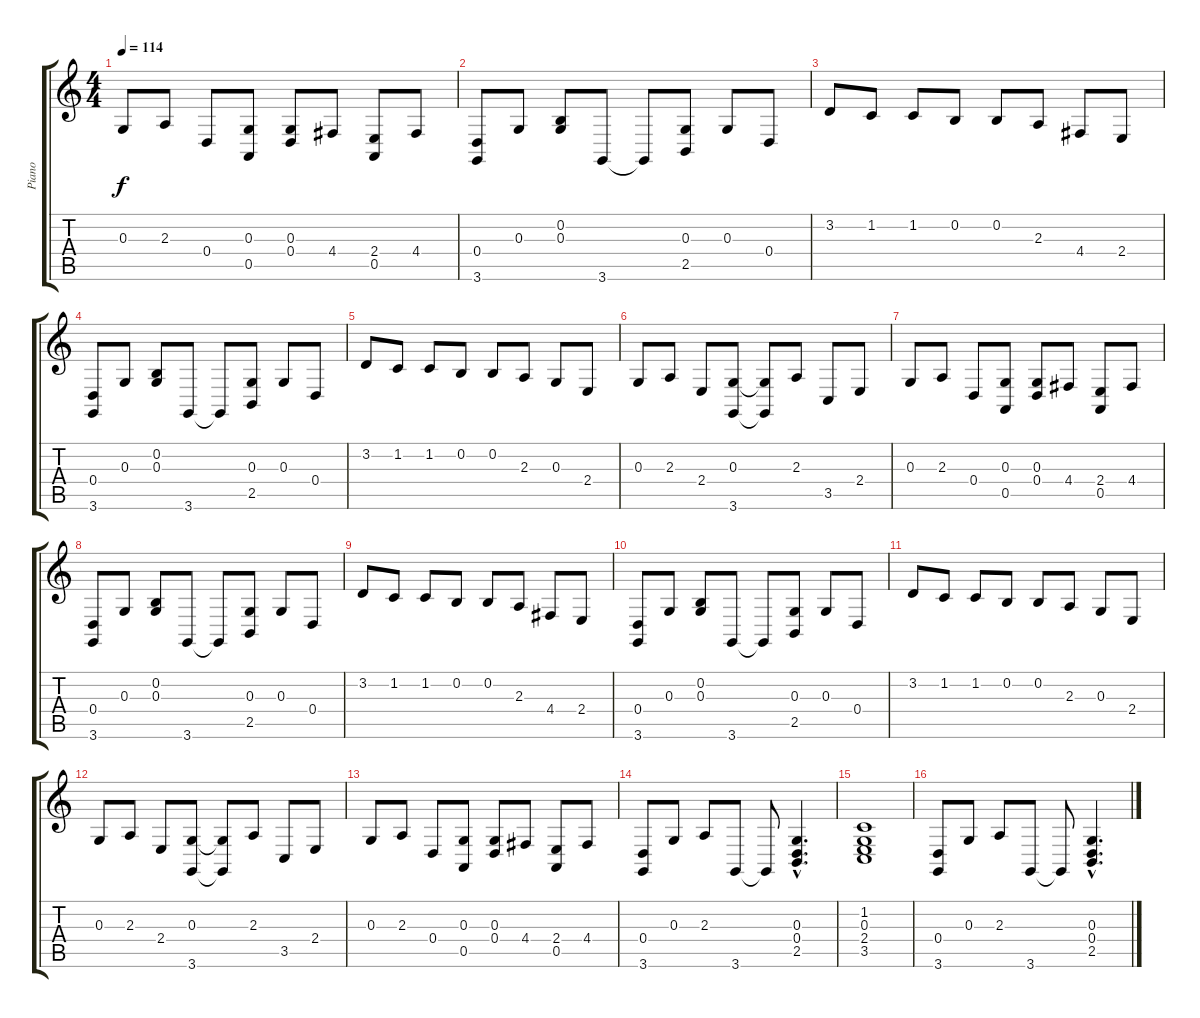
\track ("Piano" "Piano") {instrument brightacousticpiano}
\staff {score tabs}
\tuning (E4 B3 G3 D3 A2 E2) {hide}
\ts (4 4)
\tempo 114
\clef g2
\ks c
0.3.8{dy f} 2.3.8 0.4.8 (0.3 0.5).8 (0.3 0.4).8 4.4.8 (2.4 0.5).8 4.4.8 |
(0.4 3.6).8 0.3.8 (0.2 0.3).8 3.6.8 3.6{t}.8 (0.3 2.5).8 0.3.8 0.4.8 |
3.2.8 1.2.8 1.2.8 0.2.8 0.2.8 2.3.8 4.4.8 2.4.8 |
(0.4 3.6).8 0.3.8 (0.2 0.3).8 3.6.8 3.6{t}.8 (0.3 2.5).8 0.3.8 0.4.8 |
3.2.8 1.2.8 1.2.8 0.2.8 0.2.8 2.3.8 0.3.8 2.4.8 |
0.3.8 2.3.8 2.4.8 (0.3 3.6).8 (0.3{t} 3.6{t}).8 2.3.8 3.5.8 2.4.8 |
0.3.8 2.3.8 0.4.8 (0.3 0.5).8 (0.3 0.4).8 4.4.8 (2.4 0.5).8 4.4.8 |
(0.4 3.6).8 0.3.8 (0.2 0.3).8 3.6.8 3.6{t}.8 (0.3 2.5).8 0.3.8 0.4.8 |
3.2.8 1.2.8 1.2.8 0.2.8 0.2.8 2.3.8 4.4.8 2.4.8 |
(0.4 3.6).8 0.3.8 (0.2 0.3).8 3.6.8 3.6{t}.8 (0.3 2.5).8 0.3.8 0.4.8 |
3.2.8 1.2.8 1.2.8 0.2.8 0.2.8 2.3.8 0.3.8 2.4.8 |
0.3.8 2.3.8 2.4.8 (0.3 3.6).8 (0.3{t} 3.6{t}).8 2.3.8 3.5.8 2.4.8 |
0.3.8 2.3.8 0.4.8 (0.3 0.5).8 (0.3 0.4).8 4.4.8 (2.4 0.5).8 4.4.8 |
(0.4 3.6).8 0.3.8 2.3.8 3.6.8 3.6{t}.8 (0.3{hac} 0.4{hac} 2.5{hac}).4{d} |
(1.2 0.3 2.4 3.5).1 |
(0.4 3.6).8 0.3.8 2.3.8 3.6.8 3.6{t}.8 (0.3{hac} 0.4{hac} 2.5{hac}).4{d}
